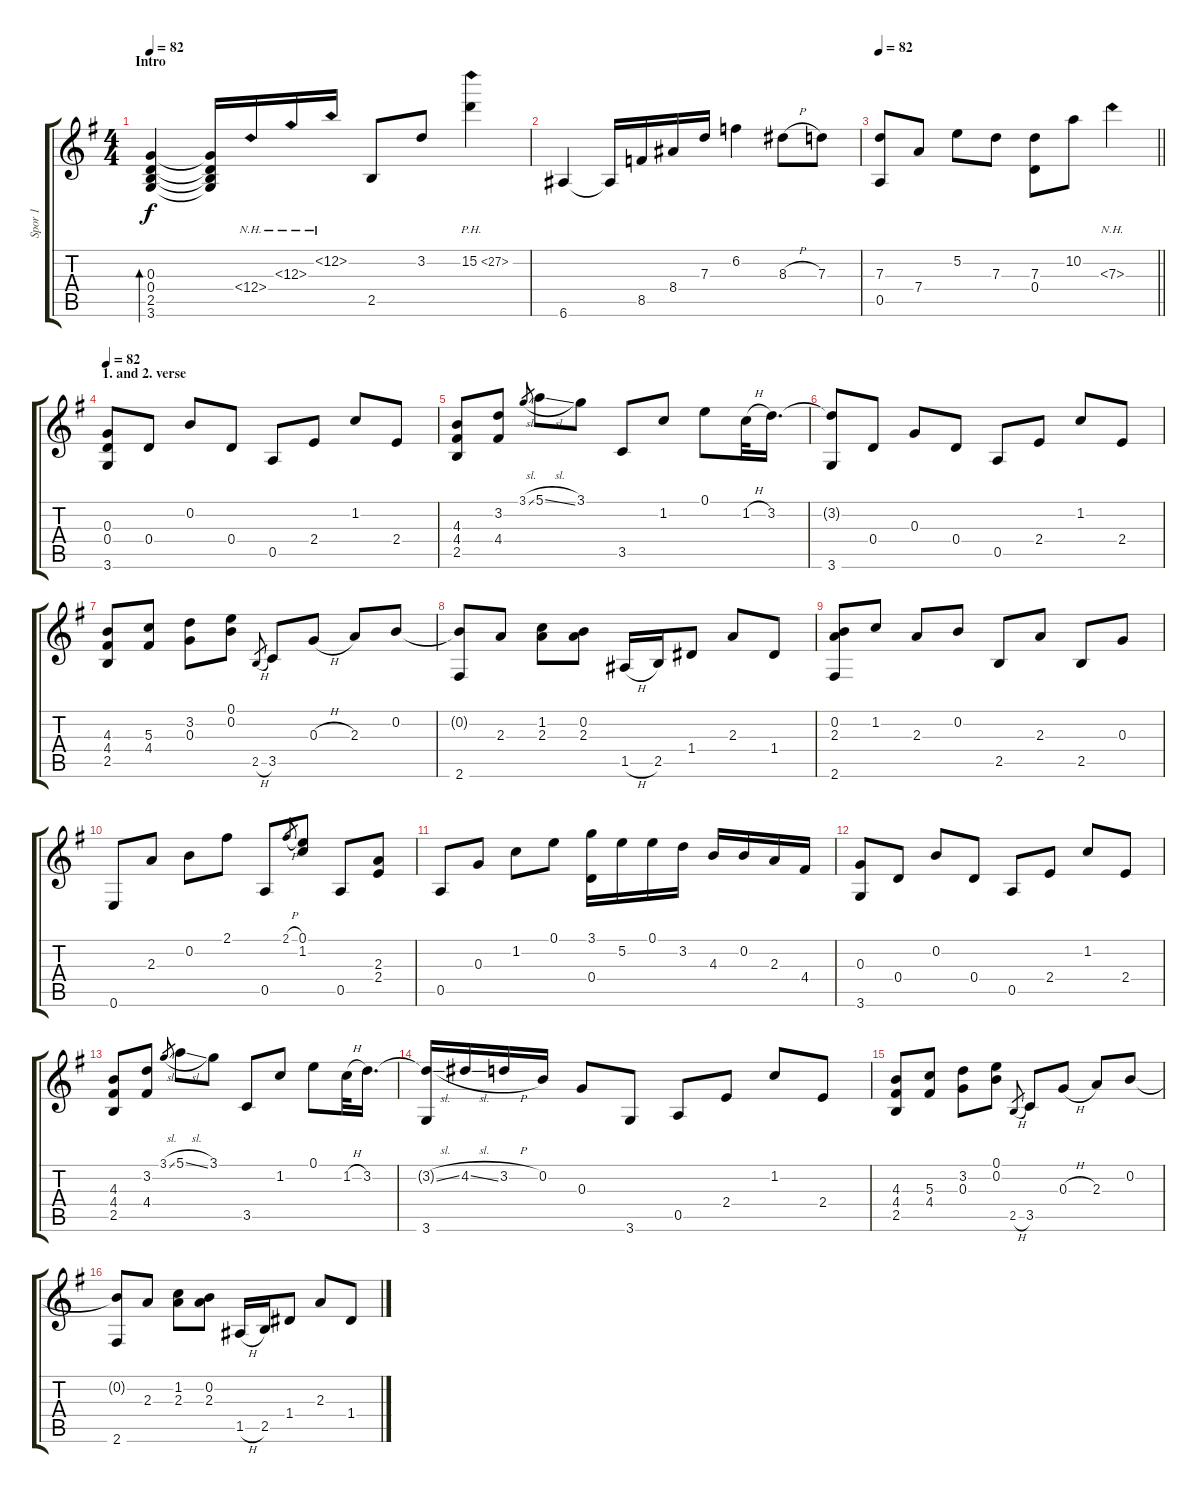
\track ("Spor 1" "Spor 1") {instrument acousticguitarsteel}
\staff {score tabs}
\tuning (E4 B3 G3 D3 A2 E2) {hide}
\ts (4 4)
\section ("" "Intro")
\tempo 82
\tempo 75
\tempo 82
\clef g2
\ks g
(0.3 0.4 2.5 3.6).4{bd 60 dy f instrument acousticguitarsteel} (0.3{t} 0.4{t} 2.5{t} 3.6{t}).16 12.4{nh}.16 12.3{nh}.16 12.2{nh}.16 2.5.8 3.2.8 15.2{ph 12}.4 |
6.6.4 6.6{t}.16 8.5.16 8.4.16 7.3.16 6.2.4 8.3{h}.8 7.3.8 |
\tempo 82
\barLineRight lightlight
(7.3 0.5).8 7.4.8 5.2.8 7.3.8 (7.3 0.4).8 10.2.8 7.3{nh}.4 |
\section ("" "1. and 2. verse")
\tempo 82
(0.3 0.4 3.6).8 0.4.8 0.2.8 0.4.8 0.5.8 2.4.8 1.2.8 2.4.8 |
(4.3 4.4 2.5).8 (3.2 4.4).8 3.1{sl}.8{gr} 5.1{sl}.8 3.1.8 3.5.8 1.2.8 0.1.8 1.2{h}.32 3.2.16{d} |
(3.2{t} 3.6).8 0.4.8 0.3.8 0.4.8 0.5.8 2.4.8 1.2.8 2.4.8 |
(4.3 4.4 2.5).8 (5.3 4.4).8 (3.2 0.3).8 (0.1 0.2).8 2.5{h}.8{gr} 3.5.8 0.3{h}.8 2.3.8 0.2.8 |
(0.2{t} 2.6).8 2.3.8 (1.2 2.3).8 (0.2 2.3).8 1.5{h}.16 2.5.16 1.4.8 2.3.8 1.4.8 |
(0.2 2.3 2.6).8 1.2.8 2.3.8 0.2.8 2.5.8 2.3.8 2.5.8 0.3.8 |
0.6.8 2.3.8 0.2.8 2.1.8 0.5.8 2.1{h}.8{gr} (0.1 1.2).8 0.5.8 (2.3 2.4).8 |
0.5.8 0.3.8 1.2.8 0.1.8 (3.1 0.4).16 5.2.16 0.1.16 3.2.16 4.3.16 0.2.16 2.3.16 4.4.16 |
(0.3 3.6).8 0.4.8 0.2.8 0.4.8 0.5.8 2.4.8 1.2.8 2.4.8 |
(4.3 4.4 2.5).8 (3.2 4.4).8 3.1{sl}.8{gr} 5.1{sl}.8 3.1.8 3.5.8 1.2.8 0.1.8 1.2{h}.32 3.2.16{d} |
(3.2{sl t} 3.6).16 4.2{sl}.16 3.2{h}.16 0.2.16 0.3.8 3.6.8 0.5.8 2.4.8 1.2.8 2.4.8 |
(4.3 4.4 2.5).8 (5.3 4.4).8 (3.2 0.3).8 (0.1 0.2).8 2.5{h}.8{gr} 3.5.8 0.3{h}.8 2.3.8 0.2.8 |
(0.2{t} 2.6).8 2.3.8 (1.2 2.3).8 (0.2 2.3).8 1.5{h}.16 2.5.16 1.4.8 2.3.8 1.4.8
